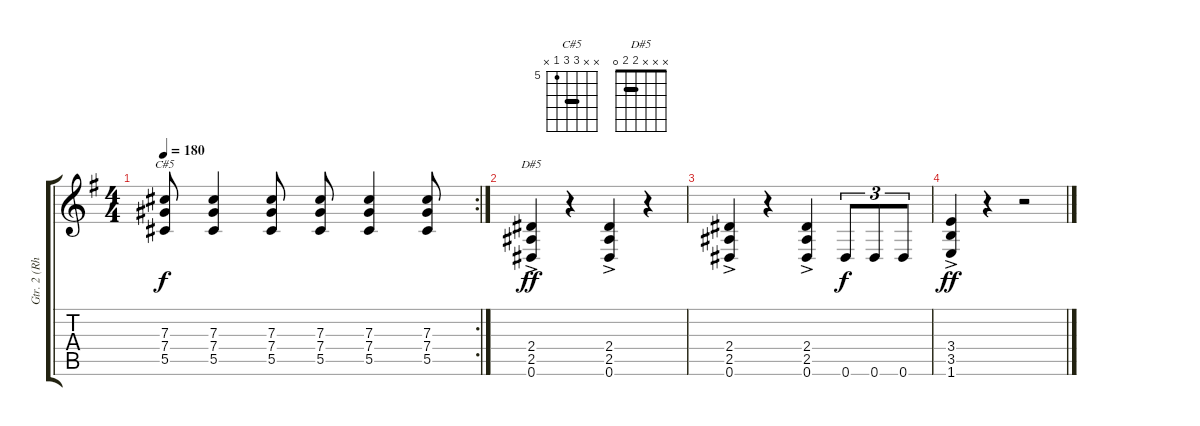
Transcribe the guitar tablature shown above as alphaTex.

\track ("Gtr. 2 (Rhythm)" "Gtr. 2 (Rh") {instrument distortionguitar}
\staff {score tabs}
\tuning (Eb4 Bb3 Gb3 Db3 Ab2 Eb2) {hide}
\chord ("C#5" x x 7 7 5 x) {firstfret 5 barre 7}
\chord ("D#5" x x x 2 2 0) {barre 2}
\rc 2
\ts (4 4)
\tempo 180
\clef g2
\ks g
(7.3 7.4 5.5).8{ch "C#5" dy f} (7.3 7.4 5.5).4 (7.3 7.4 5.5).8 (7.3 7.4 5.5).8 (7.3 7.4 5.5).4 (7.3 7.4 5.5).8 |
(2.4{ac} 2.5{ac} 0.6{ac}).4{ch "D#5" dy ff} r.4 (2.4{ac} 2.5{ac} 0.6{ac}).4 r.4 |
(2.4{ac} 2.5{ac} 0.6{ac}).4 r.4 (2.4{ac} 2.5{ac} 0.6{ac}).4 0.6.8{tu (3 2) dy f} 0.6.8{tu (3 2)} 0.6.8{tu (3 2)} |
(3.4{ac} 3.5{ac} 1.6{ac}).4{dy ff} r.4 r.2
